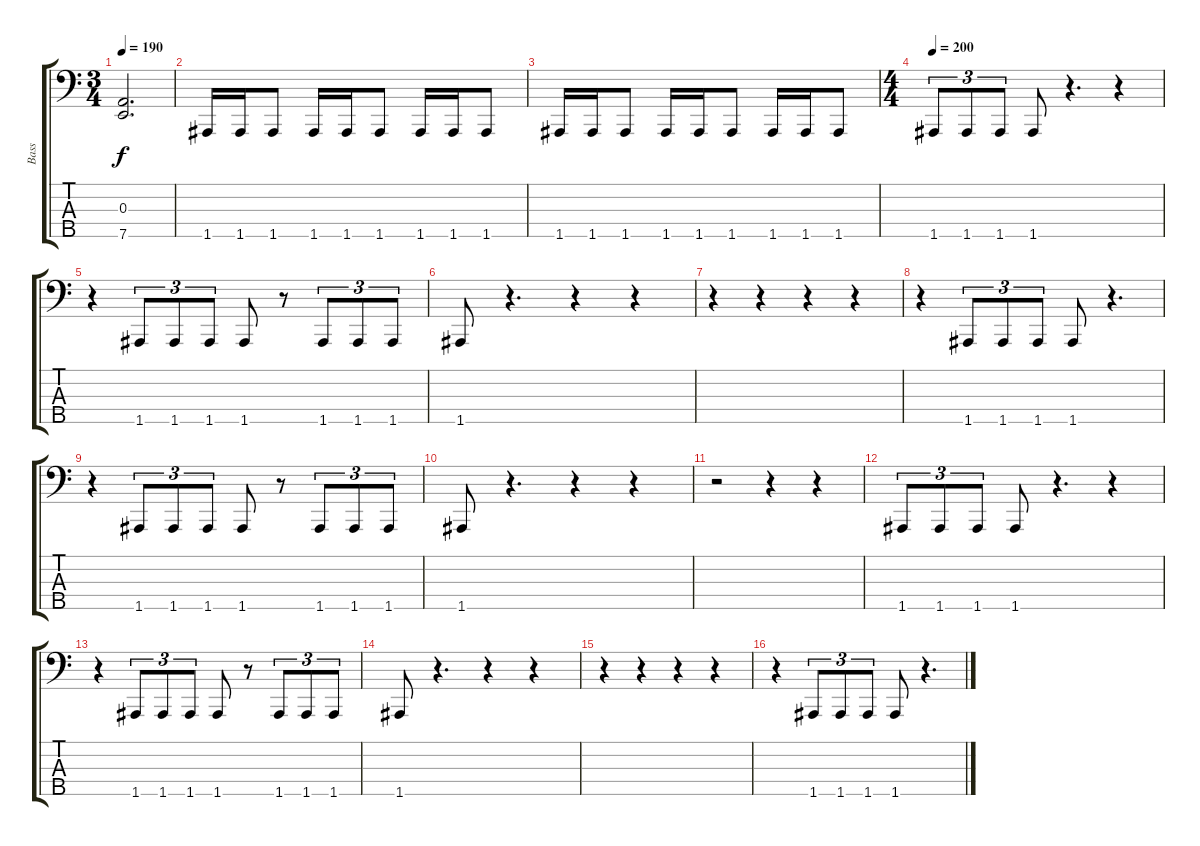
\track ("Bass" "Bass") {instrument electricbassfinger}
\staff {score tabs}
\tuning (G2 D2 A1 E1 A0) {hide}
\ts (3 4)
\tempo 190
\clef f4
\ks c
(0.3 7.5{t}).2{d dy f} |
1.5.16 1.5.16 1.5.8 1.5.16 1.5.16 1.5.8 1.5.16 1.5.16 1.5.8 |
1.5.16 1.5.16 1.5.8 1.5.16 1.5.16 1.5.8 1.5.16 1.5.16 1.5.8 |
\ts (4 4)
\tempo 200
1.5.8{tu (3 2)} 1.5.8{tu (3 2)} 1.5.8{tu (3 2)} 1.5.8 r.4{d} r.4 |
r.4 1.5.8{tu (3 2)} 1.5.8{tu (3 2)} 1.5.8{tu (3 2)} 1.5.8 r.8 1.5.8{tu (3 2)} 1.5.8{tu (3 2)} 1.5.8{tu (3 2)} |
1.5.8 r.4{d} r.4 r.4 |
r.4 r.4 r.4 r.4 |
r.4 1.5.8{tu (3 2)} 1.5.8{tu (3 2)} 1.5.8{tu (3 2)} 1.5.8 r.4{d} |
r.4 1.5.8{tu (3 2)} 1.5.8{tu (3 2)} 1.5.8{tu (3 2)} 1.5.8 r.8 1.5.8{tu (3 2)} 1.5.8{tu (3 2)} 1.5.8{tu (3 2)} |
1.5.8 r.4{d} r.4 r.4 |
r.2 r.4 r.4 |
1.5.8{tu (3 2)} 1.5.8{tu (3 2)} 1.5.8{tu (3 2)} 1.5.8 r.4{d} r.4 |
r.4 1.5.8{tu (3 2)} 1.5.8{tu (3 2)} 1.5.8{tu (3 2)} 1.5.8 r.8 1.5.8{tu (3 2)} 1.5.8{tu (3 2)} 1.5.8{tu (3 2)} |
1.5.8 r.4{d} r.4 r.4 |
r.4 r.4 r.4 r.4 |
r.4 1.5.8{tu (3 2)} 1.5.8{tu (3 2)} 1.5.8{tu (3 2)} 1.5.8 r.4{d}
